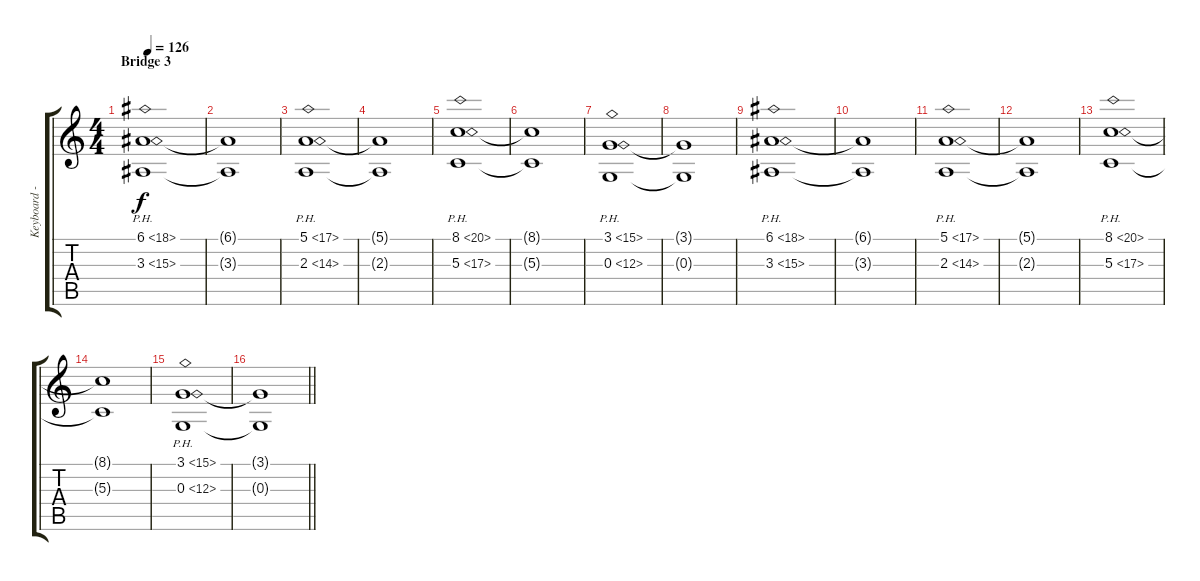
\track ("Keyboard - Ioanna" "Keyboard -") {instrument stringensemble1}
\staff {score tabs}
\tuning (E4 B3 G3 D3 A2 E2) {hide}
\ts (4 4)
\section ("" "Bridge 3")
\tempo 126
\clef g2
\ks c
(6.1{ph 12} 3.3{ph 12}).1{dy f} |
(6.1{t} 3.3{t}).1 |
(5.1{ph 12} 2.3{ph 12}).1 |
(5.1{t} 2.3{t}).1 |
(8.1{ph 12} 5.3{ph 12}).1 |
(8.1{t} 5.3{t}).1 |
(3.1{ph 12} 0.3{ph 12}).1 |
(3.1{t} 0.3{t}).1 |
(6.1{ph 12} 3.3{ph 12}).1 |
(6.1{t} 3.3{t}).1 |
(5.1{ph 12} 2.3{ph 12}).1 |
(5.1{t} 2.3{t}).1 |
(8.1{ph 12} 5.3{ph 12}).1 |
(8.1{t} 5.3{t}).1 |
(3.1{ph 12} 0.3{ph 12}).1 |
\barLineRight lightlight
(3.1{t} 0.3{t}).1
